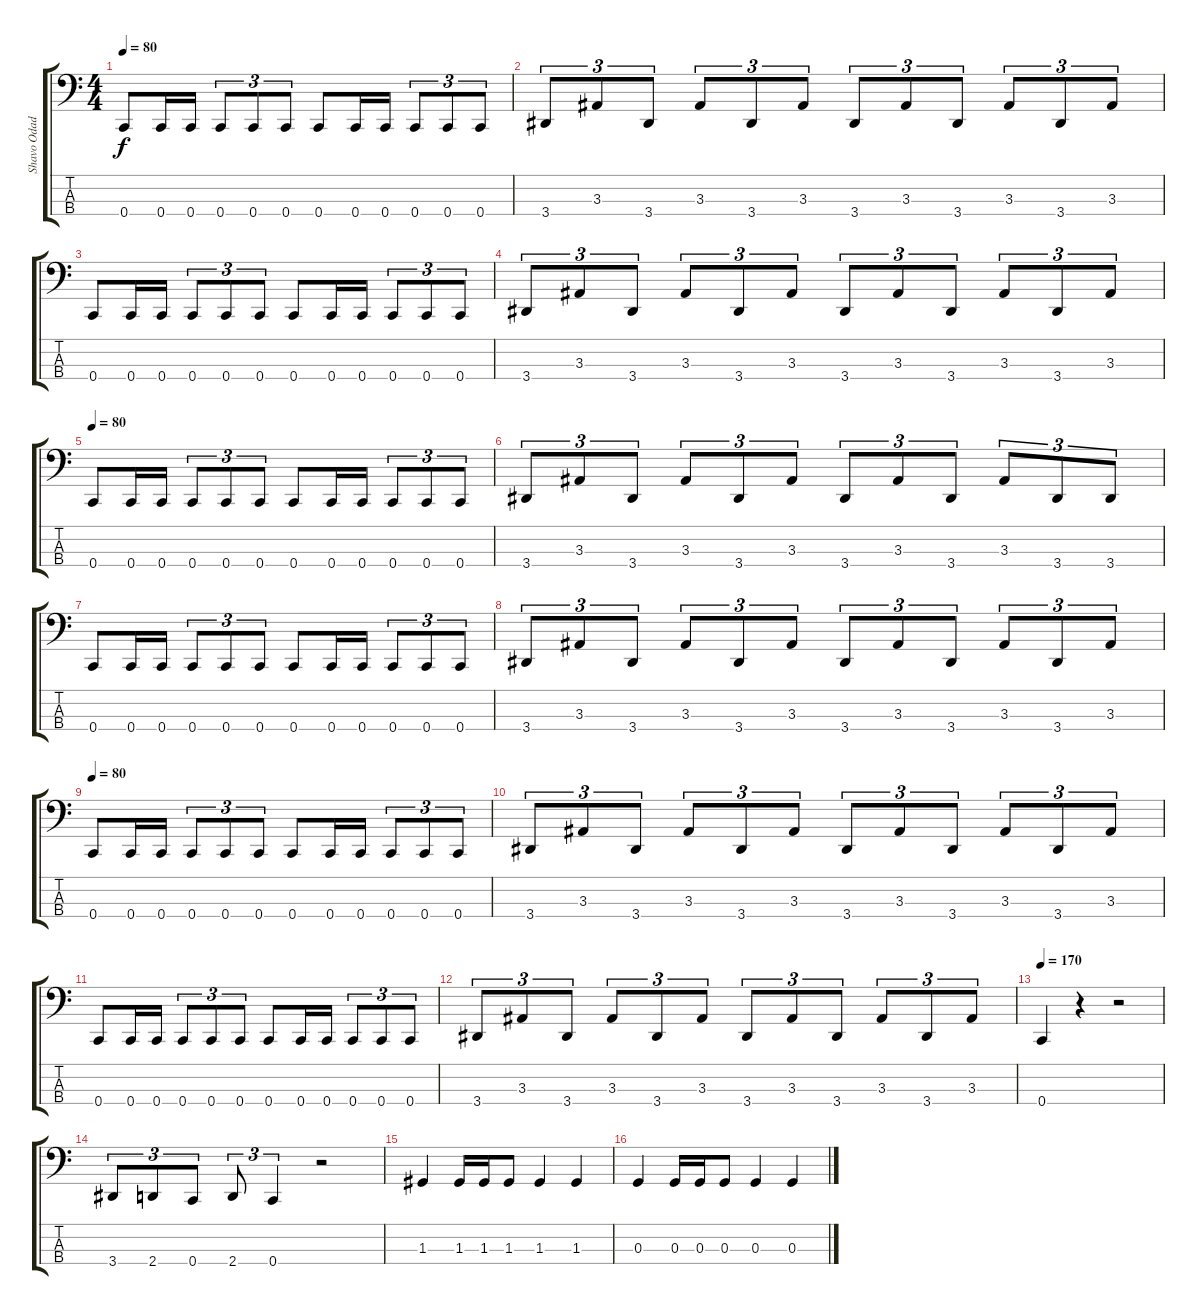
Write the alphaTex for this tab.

\track ("Shavo Odadjian" "Shavo Odad") {instrument electricbassfinger}
\staff {score tabs}
\tuning (F2 C2 G1 C1) {hide}
\ts (4 4)
\tempo 80
\clef f4
\ks c
0.4.8{dy f} 0.4.16 0.4.16 0.4.8{tu (3 2)} 0.4.8{tu (3 2)} 0.4.8{tu (3 2)} 0.4.8 0.4.16 0.4.16 0.4.8{tu (3 2)} 0.4.8{tu (3 2)} 0.4.8{tu (3 2)} |
3.4.8{tu (3 2)} 3.3.8{tu (3 2)} 3.4.8{tu (3 2)} 3.3.8{tu (3 2)} 3.4.8{tu (3 2)} 3.3.8{tu (3 2)} 3.4.8{tu (3 2)} 3.3.8{tu (3 2)} 3.4.8{tu (3 2)} 3.3.8{tu (3 2)} 3.4.8{tu (3 2)} 3.3.8{tu (3 2)} |
0.4.8 0.4.16 0.4.16 0.4.8{tu (3 2)} 0.4.8{tu (3 2)} 0.4.8{tu (3 2)} 0.4.8 0.4.16 0.4.16 0.4.8{tu (3 2)} 0.4.8{tu (3 2)} 0.4.8{tu (3 2)} |
3.4.8{tu (3 2)} 3.3.8{tu (3 2)} 3.4.8{tu (3 2)} 3.3.8{tu (3 2)} 3.4.8{tu (3 2)} 3.3.8{tu (3 2)} 3.4.8{tu (3 2)} 3.3.8{tu (3 2)} 3.4.8{tu (3 2)} 3.3.8{tu (3 2)} 3.4.8{tu (3 2)} 3.3.8{tu (3 2)} |
\tempo 80
0.4.8 0.4.16 0.4.16 0.4.8{tu (3 2)} 0.4.8{tu (3 2)} 0.4.8{tu (3 2)} 0.4.8 0.4.16 0.4.16 0.4.8{tu (3 2)} 0.4.8{tu (3 2)} 0.4.8{tu (3 2)} |
3.4.8{tu (3 2)} 3.3.8{tu (3 2)} 3.4.8{tu (3 2)} 3.3.8{tu (3 2)} 3.4.8{tu (3 2)} 3.3.8{tu (3 2)} 3.4.8{tu (3 2)} 3.3.8{tu (3 2)} 3.4.8{tu (3 2)} 3.3.8{tu (3 2)} 3.4.8{tu (3 2)} 3.4.8{tu (3 2)} |
0.4.8 0.4.16 0.4.16 0.4.8{tu (3 2)} 0.4.8{tu (3 2)} 0.4.8{tu (3 2)} 0.4.8 0.4.16 0.4.16 0.4.8{tu (3 2)} 0.4.8{tu (3 2)} 0.4.8{tu (3 2)} |
3.4.8{tu (3 2)} 3.3.8{tu (3 2)} 3.4.8{tu (3 2)} 3.3.8{tu (3 2)} 3.4.8{tu (3 2)} 3.3.8{tu (3 2)} 3.4.8{tu (3 2)} 3.3.8{tu (3 2)} 3.4.8{tu (3 2)} 3.3.8{tu (3 2)} 3.4.8{tu (3 2)} 3.3.8{tu (3 2)} |
\tempo 80
0.4.8 0.4.16 0.4.16 0.4.8{tu (3 2)} 0.4.8{tu (3 2)} 0.4.8{tu (3 2)} 0.4.8 0.4.16 0.4.16 0.4.8{tu (3 2)} 0.4.8{tu (3 2)} 0.4.8{tu (3 2)} |
3.4.8{tu (3 2)} 3.3.8{tu (3 2)} 3.4.8{tu (3 2)} 3.3.8{tu (3 2)} 3.4.8{tu (3 2)} 3.3.8{tu (3 2)} 3.4.8{tu (3 2)} 3.3.8{tu (3 2)} 3.4.8{tu (3 2)} 3.3.8{tu (3 2)} 3.4.8{tu (3 2)} 3.3.8{tu (3 2)} |
0.4.8 0.4.16 0.4.16 0.4.8{tu (3 2)} 0.4.8{tu (3 2)} 0.4.8{tu (3 2)} 0.4.8 0.4.16 0.4.16 0.4.8{tu (3 2)} 0.4.8{tu (3 2)} 0.4.8{tu (3 2)} |
3.4.8{tu (3 2)} 3.3.8{tu (3 2)} 3.4.8{tu (3 2)} 3.3.8{tu (3 2)} 3.4.8{tu (3 2)} 3.3.8{tu (3 2)} 3.4.8{tu (3 2)} 3.3.8{tu (3 2)} 3.4.8{tu (3 2)} 3.3.8{tu (3 2)} 3.4.8{tu (3 2)} 3.3.8{tu (3 2)} |
\tempo 170
0.4.4 r.4 r.2 |
3.4.8{tu (3 2)} 2.4.8{tu (3 2)} 0.4.8{tu (3 2)} 2.4.8{tu (3 2)} 0.4.4{tu (3 2)} r.2 |
1.3.4 1.3.16 1.3.16 1.3.8 1.3.4 1.3.4 |
0.3.4 0.3.16 0.3.16 0.3.8 0.3.4 0.3.4
